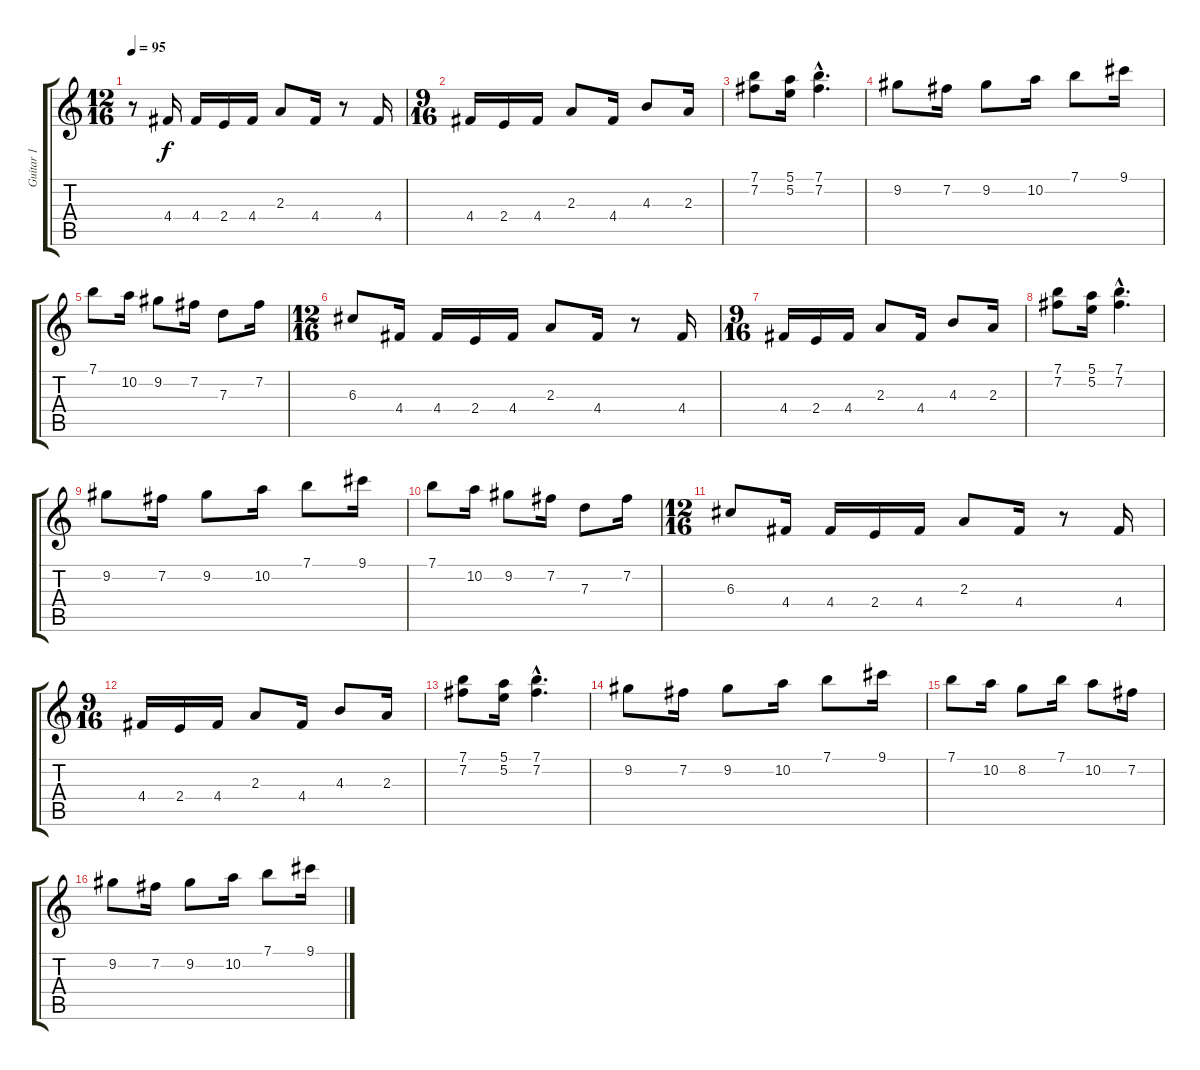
\track ("Guitar 1" "Guitar 1") {instrument acousticguitarsteel}
\staff {score tabs}
\tuning (E4 B3 G3 D3 A2 E2) {hide}
\ts (12 16)
\tempo 95
\clef g2
\ks c
r.8{dy f} 4.4.16 4.4.16 2.4.16 4.4.16 2.3.8 4.4.16 r.8 4.4.16 |
\ts (9 16)
4.4.16 2.4.16 4.4.16 2.3.8 4.4.16 4.3.8 2.3.16 |
(7.1 7.2).8 (5.1 5.2).16 (7.1{hac} 7.2{hac}).4{d} |
9.2.8 7.2.16 9.2.8 10.2.16 7.1.8 9.1.16 |
7.1.8 10.2.16 9.2.8 7.2.16 7.3.8 7.2.16 |
\ts (12 16)
6.3.8 4.4.16 4.4.16 2.4.16 4.4.16 2.3.8 4.4.16 r.8 4.4.16 |
\ts (9 16)
4.4.16 2.4.16 4.4.16 2.3.8 4.4.16 4.3.8 2.3.16 |
(7.1 7.2).8 (5.1 5.2).16 (7.1{hac} 7.2{hac}).4{d} |
9.2.8 7.2.16 9.2.8 10.2.16 7.1.8 9.1.16 |
7.1.8 10.2.16 9.2.8 7.2.16 7.3.8 7.2.16 |
\ts (12 16)
6.3.8 4.4.16 4.4.16 2.4.16 4.4.16 2.3.8 4.4.16 r.8 4.4.16 |
\ts (9 16)
4.4.16 2.4.16 4.4.16 2.3.8 4.4.16 4.3.8 2.3.16 |
(7.1 7.2).8 (5.1 5.2).16 (7.1{hac} 7.2{hac}).4{d} |
9.2.8 7.2.16 9.2.8 10.2.16 7.1.8 9.1.16 |
7.1.8 10.2.16 8.2.8 7.1.16 10.2.8 7.2.16 |
9.2.8 7.2.16 9.2.8 10.2.16 7.1.8 9.1.16
